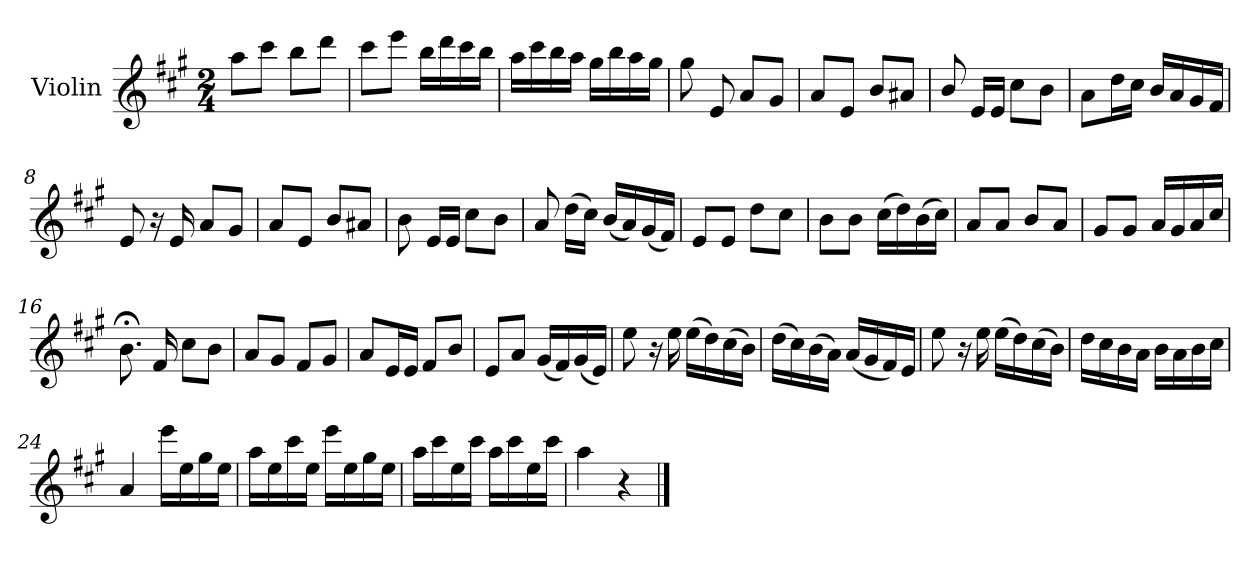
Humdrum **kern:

**kern
*part1
*staff1
*I"Violin
*I'Vln.
*clefG2
*k[f#c#g#]
*M2/4
=1
8aa\L
8ccc#\J
8bb\L
8ddd\J
=2
8ccc#\L
8eee\J
16bb\LL
16ddd\
16ccc#\
16bb\JJ
=3
16aa\LL
16ccc#\
16bb\
16aa\JJ
16gg#\LL
16bb\
16aa\
16gg#\JJ
=4
8gg#\
8e/
8a/L
8g#/J
=5
8a/L
8e/J
8b/L
8a#X/J
=6
8b/
16e/LL
16e/JJ
8cc#\L
8b\J
!!LO:LB:g=z
=7
8a\L
16dd\L
16cc#\JJ
16b/LL
16a/
16g#/
16f#/JJ
=8
8e/
16r
16e/
8a/L
8g#/J
=9
8a/L
8e/J
8b/L
8a#X/J
=10
8b\
16e/LL
16e/JJ
8cc#\L
8b\J
=11
8a/
(>16dd\LL
16cc#\JJ)
(<16b/LL
16a/)
(<16g#/
16f#/JJ)
=12
8e/L
8e/J
8dd\L
8cc#\J
!!LO:LB:g=z
=13
8b\L
8b\J
(>16cc#\LL
16dd\)
(>16b\
16cc#\JJ)
=14
8a/L
8a/J
8b/L
8a/J
=15
8g#/L
8g#/J
16a/LL
16g#/
16a/
16cc#/JJ
=16
8.b;<\
16f#/
8cc#\L
8b\J
=17
8a/L
8g#/J
8f#/L
8g#/J
=18
8a/L
16e/L
16e/JJ
8f#/L
8b/J
=19
8e/L
8a/J
(<16g#/LL
16f#/)
(<16g#/
16e/JJ)
!!LO:LB:g=z
=20
8ee\
16r
16ee\
(>16ee\LL
16dd\)
(>16cc#\
16b\JJ)
=21
(>16dd\LL
16cc#\)
(>16b\
16a\JJ)
(<16a/LL
16g#/
16f#/)
16e/JJ
=22
8ee\
16r
16ee\
(>16ee\LL
16dd\)
(>16cc#\
16b\JJ)
=23
16dd\LL
16cc#\
16b\
16a\JJ
16b\LL
16a\
16b\
16cc#\JJ
=24
4a/
16eee\LL
16ee\
16gg#\
16ee\JJ
!!LO:LB:g=z
=25
16aa\LL
16ee\
16ccc#\
16ee\JJ
16eee\LL
16ee\
16gg#\
16ee\JJ
=26
16aa\LL
16ccc#\
16ee\
16ccc#\JJ
16aa\LL
16ccc#\
16ee\
16ccc#\JJ
=27
4aa\
4r
==
*-
